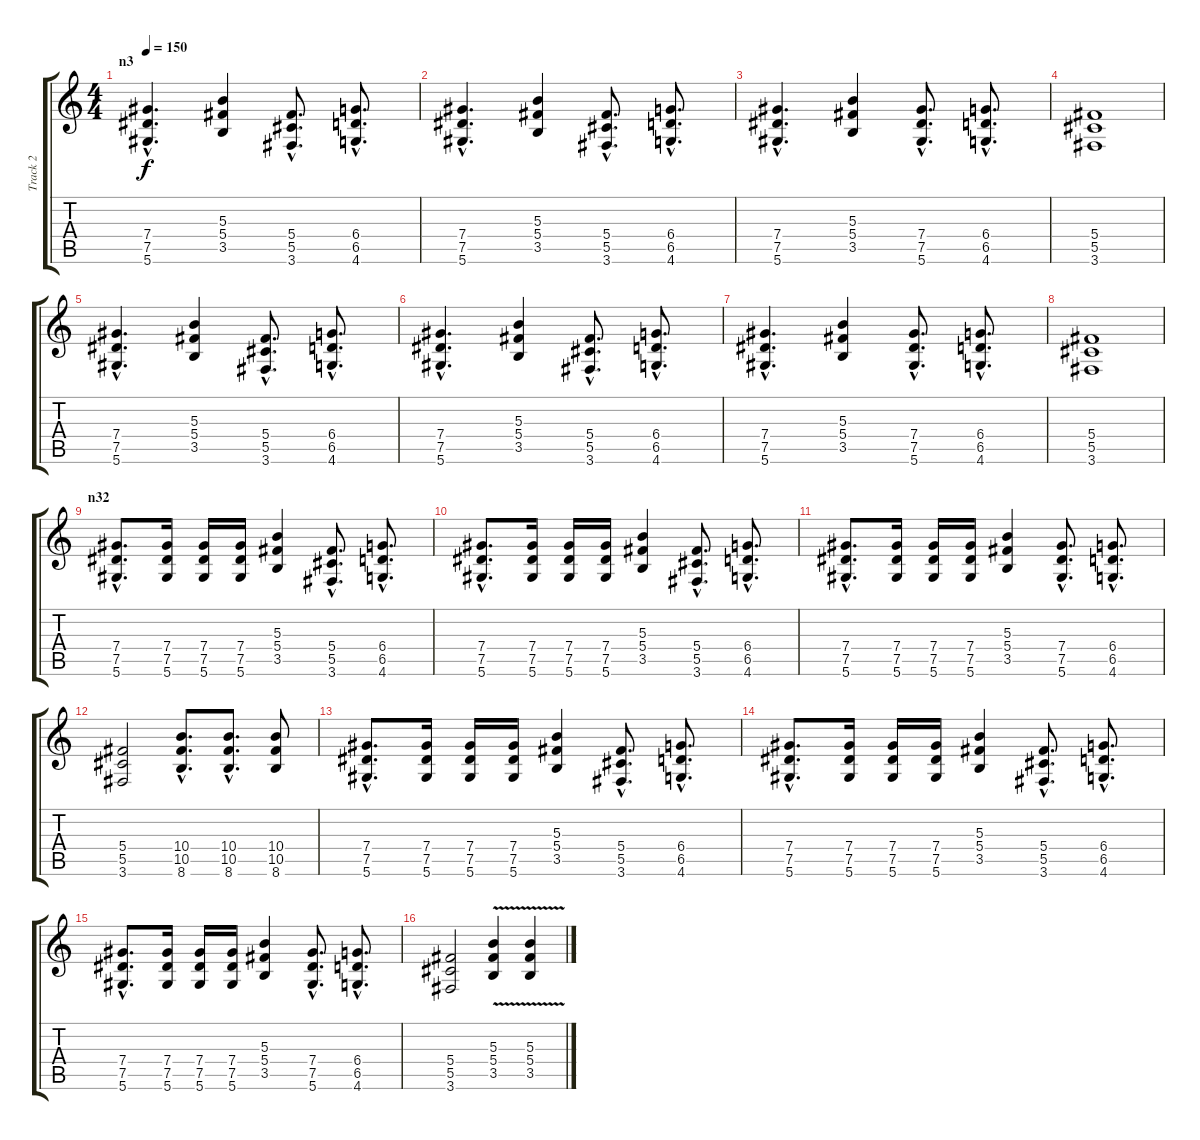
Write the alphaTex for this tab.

\track ("Track 2" "Track 2") {instrument distortionguitar}
\staff {score tabs}
\tuning (Eb4 Bb3 Gb3 Db3 Ab2 Eb2) {hide}
\ts (4 4)
\section ("" "n3")
\tempo 150
\clef g2
\ks c
(7.4{hac} 7.5{hac} 5.6{hac}).4{d dy f} (5.3 5.4 3.5).4 (5.4{hac} 5.5{hac} 3.6{hac}).8{d} (6.4{hac} 6.5{hac} 4.6{hac}).8{d} |
(7.4{hac} 7.5{hac} 5.6{hac}).4{d} (5.3 5.4 3.5).4 (5.4{hac} 5.5{hac} 3.6{hac}).8{d} (6.4{hac} 6.5{hac} 4.6{hac}).8{d} |
(7.4{hac} 7.5{hac} 5.6{hac}).4{d} (5.3 5.4 3.5).4 (7.4{hac} 7.5{hac} 5.6{hac}).8{d} (6.4{hac} 6.5{hac} 4.6{hac}).8{d} |
(5.4 5.5 3.6).1 |
(7.4{hac} 7.5{hac} 5.6{hac}).4{d} (5.3 5.4 3.5).4 (5.4{hac} 5.5{hac} 3.6{hac}).8{d} (6.4{hac} 6.5{hac} 4.6{hac}).8{d} |
(7.4{hac} 7.5{hac} 5.6{hac}).4{d} (5.3 5.4 3.5).4 (5.4{hac} 5.5{hac} 3.6{hac}).8{d} (6.4{hac} 6.5{hac} 4.6{hac}).8{d} |
(7.4{hac} 7.5{hac} 5.6{hac}).4{d} (5.3 5.4 3.5).4 (7.4{hac} 7.5{hac} 5.6{hac}).8{d} (6.4{hac} 6.5{hac} 4.6{hac}).8{d} |
(5.4 5.5 3.6).1 |
\section ("" "n32")
(7.4{hac} 7.5{hac} 5.6{hac}).8{d} (7.4 7.5 5.6).16 (7.4 7.5 5.6).16 (7.4 7.5 5.6).16 (5.3 5.4 3.5).4 (5.4{hac} 5.5{hac} 3.6{hac}).8{d} (6.4{hac} 6.5{hac} 4.6{hac}).8{d} |
(7.4{hac} 7.5{hac} 5.6{hac}).8{d} (7.4 7.5 5.6).16 (7.4 7.5 5.6).16 (7.4 7.5 5.6).16 (5.3 5.4 3.5).4 (5.4{hac} 5.5{hac} 3.6{hac}).8{d} (6.4{hac} 6.5{hac} 4.6{hac}).8{d} |
(7.4{hac} 7.5{hac} 5.6{hac}).8{d} (7.4 7.5 5.6).16 (7.4 7.5 5.6).16 (7.4 7.5 5.6).16 (5.3 5.4 3.5).4 (7.4{hac} 7.5{hac} 5.6{hac}).8{d} (6.4{hac} 6.5{hac} 4.6{hac}).8{d} |
(5.4 5.5 3.6).2 (10.4{hac} 10.5{hac} 8.6{hac}).8{d} (10.4{hac} 10.5{hac} 8.6{hac}).8{d} (10.4 10.5 8.6).8 |
(7.4{hac} 7.5{hac} 5.6{hac}).8{d} (7.4 7.5 5.6).16 (7.4 7.5 5.6).16 (7.4 7.5 5.6).16 (5.3 5.4 3.5).4 (5.4{hac} 5.5{hac} 3.6{hac}).8{d} (6.4{hac} 6.5{hac} 4.6{hac}).8{d} |
(7.4{hac} 7.5{hac} 5.6{hac}).8{d} (7.4 7.5 5.6).16 (7.4 7.5 5.6).16 (7.4 7.5 5.6).16 (5.3 5.4 3.5).4 (5.4{hac} 5.5{hac} 3.6{hac}).8{d} (6.4{hac} 6.5{hac} 4.6{hac}).8{d} |
(7.4{hac} 7.5{hac} 5.6{hac}).8{d} (7.4 7.5 5.6).16 (7.4 7.5 5.6).16 (7.4 7.5 5.6).16 (5.3 5.4 3.5).4 (7.4{hac} 7.5{hac} 5.6{hac}).8{d} (6.4{hac} 6.5{hac} 4.6{hac}).8{d} |
(5.4 5.5 3.6).2 (5.3{v} 5.4{v} 3.5).4 (5.3{v} 5.4{v} 3.5).4
